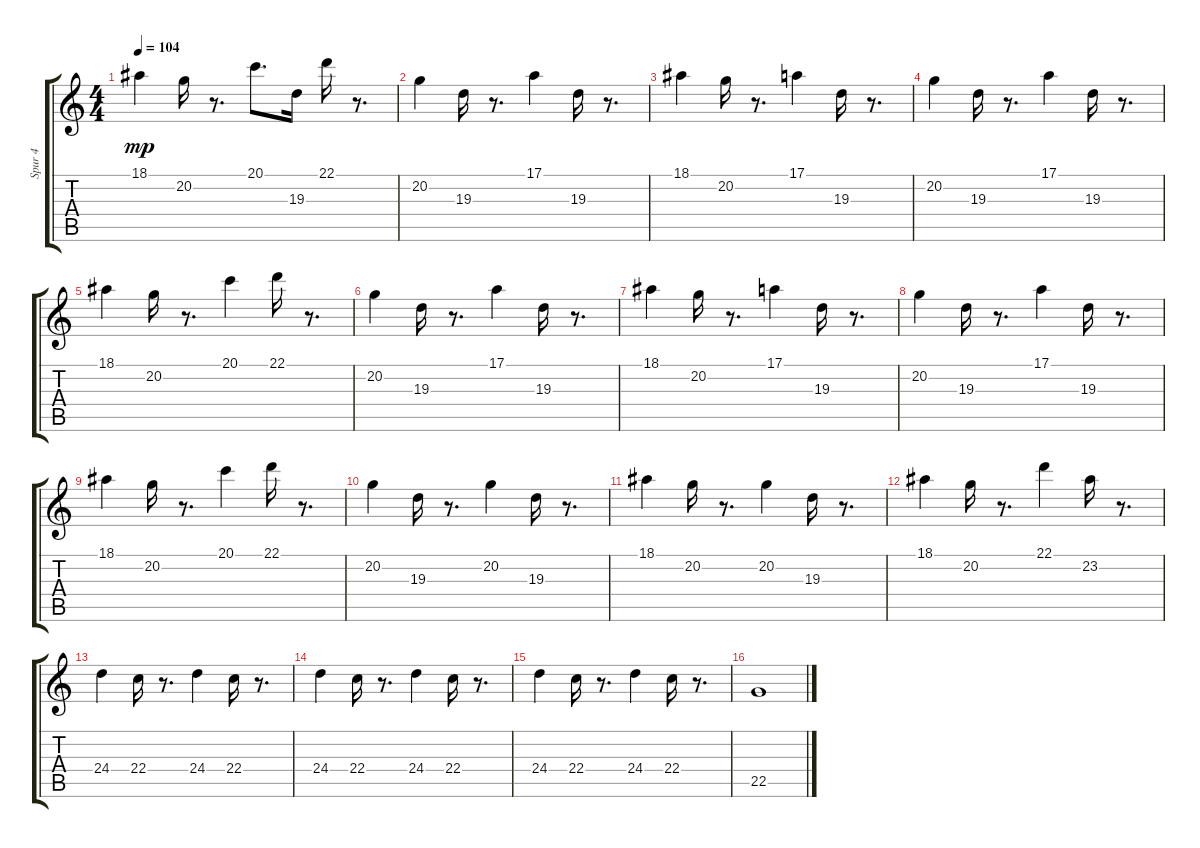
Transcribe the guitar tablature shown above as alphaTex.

\track ("Spur 4" "Spur 4") {instrument rockorgan}
\staff {score tabs}
\tuning (E4 B3 G3 D3 A2 E2) {hide}
\ts (4 4)
\tempo 104
\clef g2
\ks c
18.1.4{dy mp} 20.2.16 r.8{d} 20.1.8{d} 19.3.16 22.1.16 r.8{d} |
20.2.4 19.3.16 r.8{d} 17.1.4 19.3.16 r.8{d} |
18.1.4 20.2.16 r.8{d} 17.1.4 19.3.16 r.8{d} |
20.2.4 19.3.16 r.8{d} 17.1.4 19.3.16 r.8{d} |
18.1.4 20.2.16 r.8{d} 20.1.4 22.1.16 r.8{d} |
20.2.4 19.3.16 r.8{d} 17.1.4 19.3.16 r.8{d} |
18.1.4 20.2.16 r.8{d} 17.1.4 19.3.16 r.8{d} |
20.2.4 19.3.16 r.8{d} 17.1.4 19.3.16 r.8{d} |
18.1.4 20.2.16 r.8{d} 20.1.4 22.1.16 r.8{d} |
20.2.4 19.3.16 r.8{d} 20.2.4 19.3.16 r.8{d} |
18.1.4 20.2.16 r.8{d} 20.2.4 19.3.16 r.8{d} |
18.1.4 20.2.16 r.8{d} 22.1.4 23.2.16 r.8{d} |
24.4.4 22.4.16 r.8{d} 24.4.4 22.4.16 r.8{d} |
24.4.4 22.4.16 r.8{d} 24.4.4 22.4.16 r.8{d} |
24.4.4 22.4.16 r.8{d} 24.4.4 22.4.16 r.8{d} |
22.5.1{volume 12}
